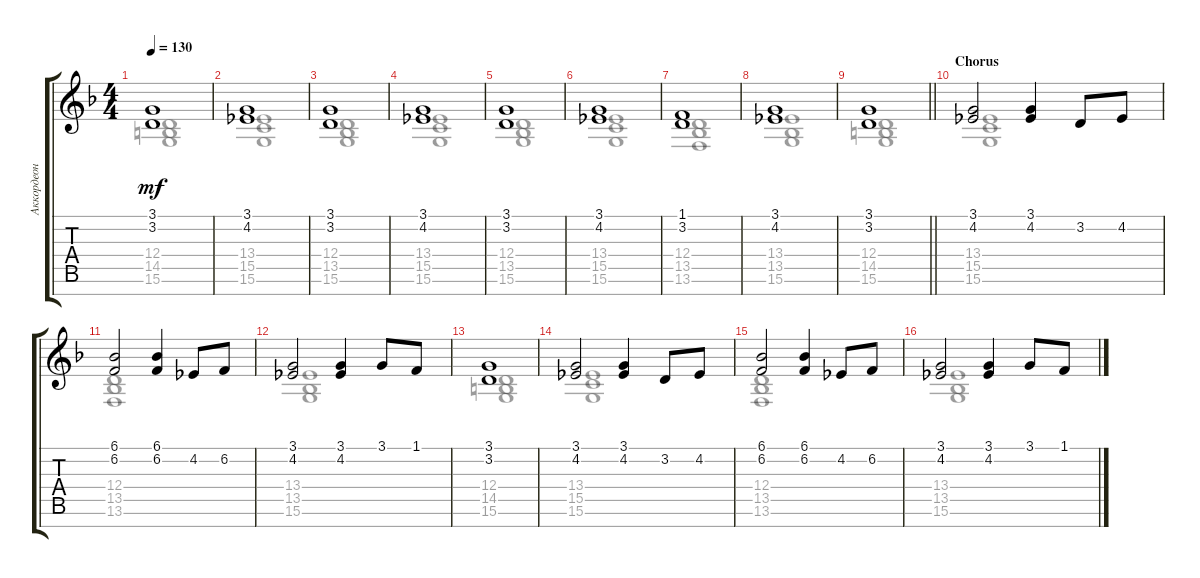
\track ("Аккордеон" "Аккордеон") {instrument accordion}
\staff {score tabs}
\tuning (E4 B3 G3 D3 A2 E2 B1) {hide}
\voice
\ts (4 4)
\tempo 130
\clef g2
\ks dminor
(3.1 3.2).1{dy mf} |
(3.1 4.2).1 |
(3.1 3.2).1 |
(3.1 4.2).1 |
(3.1 3.2).1 |
(3.1 4.2).1 |
(1.1 3.2).1 |
(3.1 4.2).1 |
\barLineRight lightlight
(3.1 3.2).1 |
\section ("" "Chorus")
(3.1 4.2).2 (3.1 4.2).4 3.2.8 4.2.8 |
(6.1 6.2).2 (6.1 6.2).4 4.2.8 6.2.8 |
(3.1 4.2).2 (3.1 4.2).4 3.1.8 1.1.8 |
(3.1 3.2).1 |
(3.1 4.2).2 (3.1 4.2).4 3.2.8 4.2.8 |
(6.1 6.2).2 (6.1 6.2).4 4.2.8 6.2.8 |
(3.1 4.2).2 (3.1 4.2).4 3.1.8 1.1.8
\voice
\clef g2
\ottava regular
\simile none
\ks dminor
(12.4 14.5 15.6).1{dy mf} |
(13.4 15.5 15.6).1 |
(12.4 13.5 15.6).1 |
(13.4 15.5 15.6).1 |
(12.4 13.5 15.6).1 |
(13.4 15.5 15.6).1 |
(12.4 13.5 13.6).1 |
(13.4 13.5 15.6).1 |
\barLineRight lightlight
(12.4 14.5 15.6).1 |
(13.4 15.5 15.6).1 |
(12.4 13.5 13.6).1 |
(13.4 13.5 15.6).1 |
(12.4 14.5 15.6).1 |
(13.4 15.5 15.6).1 |
(12.4 13.5 13.6).1 |
(13.4 13.5 15.6).1
